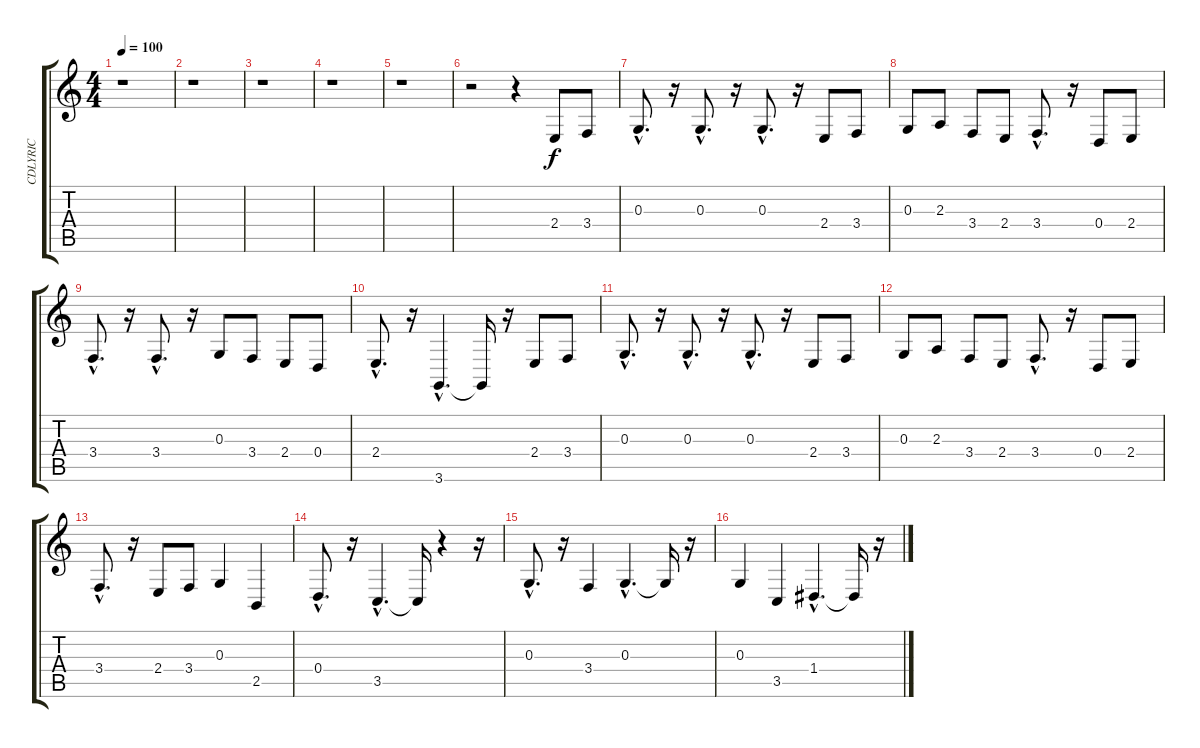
\track ("CDLYRIC" "CDLYRIC") {instrument flute}
\staff {score tabs}
\tuning (E4 B3 G3 D3 A2 E2) {hide}
\ts (4 4)
\tempo 100
\clef g2
\ks c
r.1{dy f instrument flute} |
r.1 |
r.1 |
r.1 |
r.1 |
r.2 r.4 2.4.8 3.4.8 |
0.3{hac}.8{d} r.16 0.3{hac}.8{d} r.16 0.3{hac}.8{d} r.16 2.4.8 3.4.8 |
0.3.8 2.3.8 3.4.8 2.4.8 3.4{hac}.8{d} r.16 0.4.8 2.4.8 |
3.4{hac}.8{d} r.16 3.4{hac}.8{d} r.16 0.3.8 3.4.8 2.4.8 0.4.8 |
2.4{hac}.8{d} r.16 3.6{hac}.4{d} 3.6{t}.16 r.16 2.4.8 3.4.8 |
0.3{hac}.8{d} r.16 0.3{hac}.8{d} r.16 0.3{hac}.8{d} r.16 2.4.8 3.4.8 |
0.3.8 2.3.8 3.4.8 2.4.8 3.4{hac}.8{d} r.16 0.4.8 2.4.8 |
3.4{hac}.8{d} r.16 2.4.8 3.4.8 0.3.4 2.5.4 |
0.4{hac}.8{d} r.16 3.5{hac}.4{d} 3.5{t}.16 r.4 r.16 |
0.3{hac}.8{d} r.16 3.4.4 0.3{hac}.4{d} 0.3{t}.16 r.16 |
0.3.4 3.5.4 1.4{hac}.4{d} 1.4{t}.16 r.16
